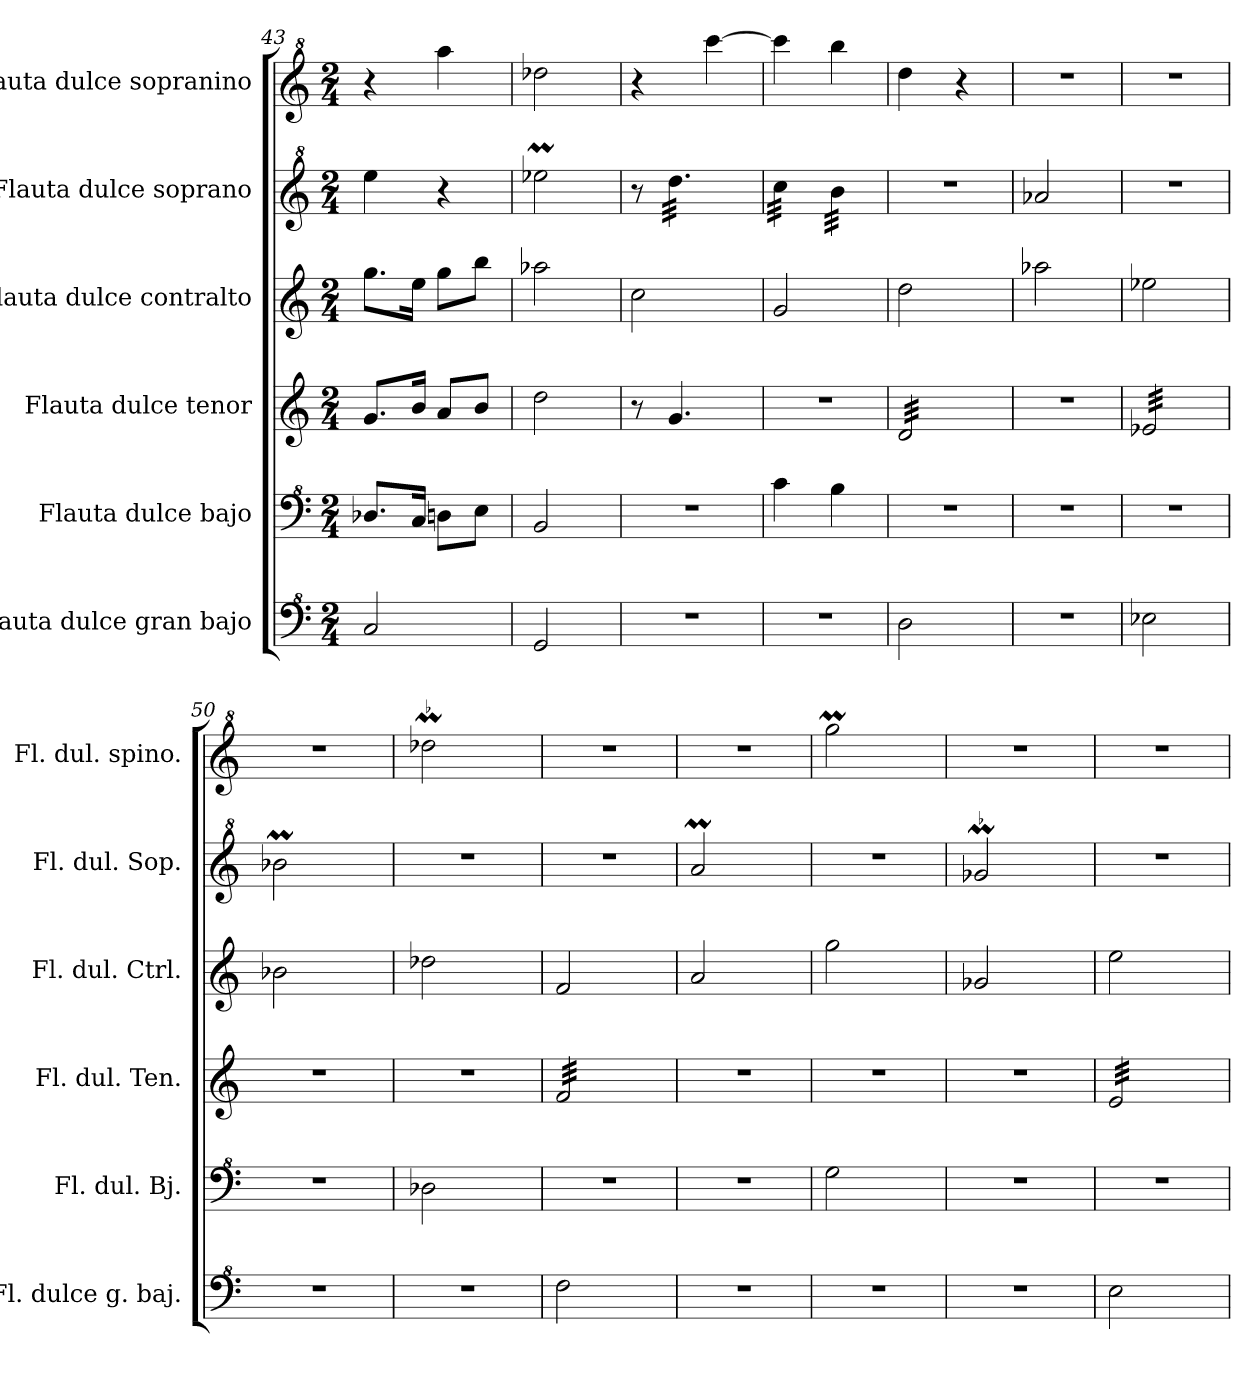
**kern	**kern	**kern	**kern	**kern	**kern
*part6	*part5	*part4	*part3	*part2	*part1
*staff6	*staff5	*staff4	*staff3	*staff2	*staff1
*I"Flauta dulce gran bajo	*I"Flauta dulce bajo	*I"Flauta dulce tenor	*I"Flauta dulce contralto	*I"Flauta dulce soprano	*I"Flauta dulce sopranino
*I'Fl. dulce g. baj.	*I'Fl. dul. Bj.	*I'Fl. dul. Ten.	*I'Fl. dul. Ctrl.	*I'Fl. dul. Sop.	*I'Fl. dul. spino.
*clefF^4	*clefF^4	*clefG2	*clefG2	*clefG^2	*clefG^2
*k[]	*k[]	*k[]	*k[]	*k[]	*k[]
*M2/4	*M2/4	*M2/4	*M2/4	*M2/4	*M2/4
=43	=43	=43	=43	=43	=43
2c/	8.d-X/L	8.g/L	8.gg\L	4eee\	4r
.	16c/Jk	16b/Jk	16ee\Jk	.	.
.	8dn\L	8a/L	8gg\L	4r	4aaa\
.	8e\J	8b/J	8bb\J	.	.
=44	=44	=44	=44	=44	=44
2G/	2B/	2dd\	2aa-X\	2eee-XM\	2ddd-X\
!!LO:PB:g=z
=45	=45	=45	=45	=45	=45
2r	2r	8r	2cc\	8r	4r
*	*	*	*	*tremolo	*
.	.	4.g/	.	32ddd\LLL	.
.	.	.	.	32ddd\	.
.	.	.	.	32ddd\	.
.	.	.	.	32ddd\	.
.	.	.	.	32ddd\	[4cccc\
.	.	.	.	32ddd\	.
.	.	.	.	32ddd\	.
.	.	.	.	32ddd\	.
.	.	.	.	32ddd\	.
.	.	.	.	32ddd\	.
.	.	.	.	32ddd\	.
.	.	.	.	32ddd\JJJ	.
=46	=46	=46	=46	=46	=46
2r	4cc\	2r	2g/	32ccc\LLL	4cccc\]
.	.	.	.	32ccc\	.
.	.	.	.	32ccc\	.
.	.	.	.	32ccc\	.
.	.	.	.	32ccc\	.
.	.	.	.	32ccc\	.
.	.	.	.	32ccc\	.
.	.	.	.	32ccc\JJJ	.
.	4b\	.	.	32bb\LLL	4bbb\
.	.	.	.	32bb\	.
.	.	.	.	32bb\	.
.	.	.	.	32bb\	.
.	.	.	.	32bb\	.
.	.	.	.	32bb\	.
.	.	.	.	32bb\	.
.	.	.	.	32bb\JJJ	.
*	*	*	*	*Xtremolo	*
=47	=47	=47	=47	=47	=47
*	*	*tremolo	*	*	*
2d\	2r	32d/LLL	2dd\	2r	4ddd\
.	.	32d/	.	.	.
.	.	32d/	.	.	.
.	.	32d/	.	.	.
.	.	32d/	.	.	.
.	.	32d/	.	.	.
.	.	32d/	.	.	.
.	.	32d/	.	.	.
.	.	32d/	.	.	4r
.	.	32d/	.	.	.
.	.	32d/	.	.	.
.	.	32d/	.	.	.
.	.	32d/	.	.	.
.	.	32d/	.	.	.
.	.	32d/	.	.	.
.	.	32d/JJJ	.	.	.
=48	=48	=48	=48	=48	=48
2r	2r	2r	2aa-X\	2aa-X/	2r
=49	=49	=49	=49	=49	=49
2e-X\	2r	32e-X/LLL	2ee-X\	2r	2r
.	.	32e-X/	.	.	.
.	.	32e-X/	.	.	.
.	.	32e-X/	.	.	.
.	.	32e-X/	.	.	.
.	.	32e-X/	.	.	.
.	.	32e-X/	.	.	.
.	.	32e-X/	.	.	.
.	.	32e-X/	.	.	.
.	.	32e-X/	.	.	.
.	.	32e-X/	.	.	.
.	.	32e-X/	.	.	.
.	.	32e-X/	.	.	.
.	.	32e-X/	.	.	.
.	.	32e-X/	.	.	.
.	.	32e-X/JJJ	.	.	.
=50	=50	=50	=50	=50	=50
2r	2r	2r	2b-X\	2bb-XM\	2r
=51	=51	=51	=51	=51	=51
2r	2d-X\	2r	2dd-X\	2r	2ddd-XM\
=52	=52	=52	=52	=52	=52
2f\	2r	32f/LLL	2f/	2r	2r
.	.	32f/	.	.	.
.	.	32f/	.	.	.
.	.	32f/	.	.	.
.	.	32f/	.	.	.
.	.	32f/	.	.	.
.	.	32f/	.	.	.
.	.	32f/	.	.	.
.	.	32f/	.	.	.
.	.	32f/	.	.	.
.	.	32f/	.	.	.
.	.	32f/	.	.	.
.	.	32f/	.	.	.
.	.	32f/	.	.	.
.	.	32f/	.	.	.
.	.	32f/JJJ	.	.	.
=53	=53	=53	=53	=53	=53
2r	2r	2r	2a/	2aaM/	2r
=54	=54	=54	=54	=54	=54
2r	2g\	2r	2gg\	2r	2gggM\
=55	=55	=55	=55	=55	=55
2r	2r	2r	2g-X/	2gg-XM/	2r
=56	=56	=56	=56	=56	=56
2e\	2r	32e/LLL	2ee\	2r	2r
.	.	32e/	.	.	.
.	.	32e/	.	.	.
.	.	32e/	.	.	.
.	.	32e/	.	.	.
.	.	32e/	.	.	.
.	.	32e/	.	.	.
.	.	32e/	.	.	.
.	.	32e/	.	.	.
.	.	32e/	.	.	.
.	.	32e/	.	.	.
.	.	32e/	.	.	.
.	.	32e/	.	.	.
.	.	32e/	.	.	.
.	.	32e/	.	.	.
.	.	32e/JJJ	.	.	.
*	*	*Xtremolo	*	*	*
=	=	=	=	=	=
*-	*-	*-	*-	*-	*-
